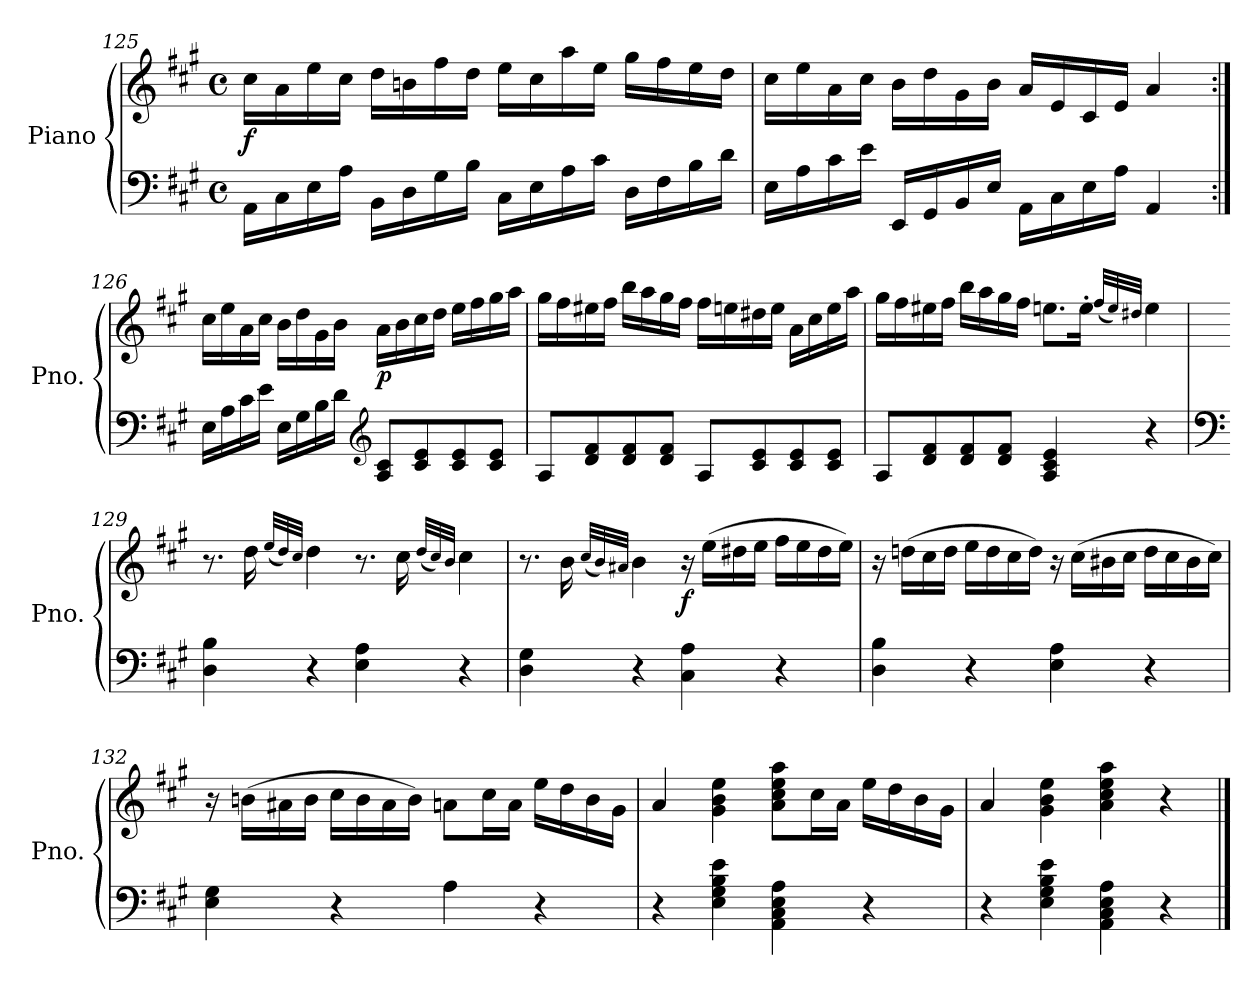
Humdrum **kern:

**kern	**kern	**dynam
*part1	*part1	*part1
*staff2	*staff1	*staff1/2
*I"Piano	*	*
*I'Pno.	*	*
!!LO:LB:g=z
*clefF4	*clefG2	*
*k[f#c#g#]	*k[f#c#g#]	*
*M4/4	*M4/4	*
*met(c)	*met(c)	*
=125	=125	=125
!	!	!LO:DY:b
16AA\LL	16cc#\LL	f
16C#\	16a\	.
16E\	16ee\	.
16A\JJ	16cc#\JJ	.
16BB\LL	16dd\LL	.
16D\	16bn\	.
16G#\	16ff#\	.
16B\JJ	16dd\JJ	.
16C#\LL	16ee\LL	.
16E\	16cc#\	.
16A\	16aa\	.
16c#\JJ	16ee\JJ	.
16D\LL	16gg#\LL	.
16F#\	16ff#\	.
16B\	16ee\	.
16d\JJ	16dd\JJ	.
=126	=126	=126
16E\LL	16cc#\LL	.
16A\	16ee\	.
16c#\	16a\	.
16e\JJ	16cc#\JJ	.
16EE/LL	16b\LL	.
16GG#/	16dd\	.
16BB/	16g#\	.
16E/JJ	16b\JJ	.
16AA\LL	16a/LL	.
16C#\	16e/	.
16E\	16c#/	.
16A\JJ	16e/JJ	.
4AA/	4a/	.
!!LO:LB:g=z
=126X3:|!	=126X3:|!	=126X3:|!
16E\LL	16cc#\LL	.
16A\	16ee\	.
16c#\	16a\	.
16e\JJ	16cc#\JJ	.
16E\LL	16b\LL	.
16G#\	16dd\	.
16B\	16g#\	.
16d\JJ	16b\JJ	.
*clefG2	*	*
!	!	!LO:DY:b
8A/ 8c#/L	16a\LL	p
.	16b\	.
8c#/ 8e/	16cc#\	.
.	16dd\JJ	.
8c#/ 8e/	16ee\LL	.
.	16ff#\	.
8c#/ 8e/J	16gg#\	.
.	16aa\JJ	.
=127	=127	=127
8A/L	16gg#\LL	.
.	16ff#\	.
8d/ 8f#/	16ee#X\	.
.	16ff#\JJ	.
8d/ 8f#/	16bb\LL	.
.	16aa\	.
8d/ 8f#/J	16gg#\	.
.	16ff#\JJ	.
8A/L	16ff#\LL	.
.	16een\	.
8c#/ 8e/	16dd#X\	.
.	16ee\JJ	.
8c#/ 8e/	16a\LL	.
.	16cc#\	.
8c#/ 8e/J	16ee\	.
.	16aa\JJ	.
!!LO:LB:g=z
=128	=128	=128
8A/L	16gg#\LL	.
.	16ff#\	.
8d/ 8f#/	16ee#X\	.
.	16ff#\JJ	.
8d/ 8f#/	16bb\LL	.
.	16aa\	.
8d/ 8f#/J	16gg#\	.
.	16ff#\JJ	.
4A/ 4c#/ 4e/	8.een\L	.
.	16ee'\Jk	.
.	(<32qff#/LLL	.
.	32qee/)	.
.	32qdd#X/JJJ	.
4r	4ee\	.
=129	=129	=129
*clefF4	*	*
4D\ 4B\	8.r	.
.	16dd\	.
.	(<32qee/LLL	.
.	32qdd/)	.
.	32qcc#/JJJ	.
4r	4dd\	.
4E\ 4A\	8.r	.
.	16cc#\	.
.	(<32qdd/LLL	.
.	32qcc#/)	.
.	32qb/JJJ	.
4r	4cc#\	.
=130	=130	=130
4D\ 4G#\	8.r	.
.	16b\	.
.	(<32qcc#/LLL	.
.	32qb/)	.
.	32qa#/JJJ	.
4r	4b\	.
!	!	!LO:DY:b
4C#\ 4A\	16r	f
.	(>16ee\LL	.
.	16dd#X\	.
.	16ee\JJ	.
4r	16ff#\LL	.
.	16ee\	.
.	16dd#\	.
.	16ee\JJ)	.
!!LO:PB:g=z
=131	=131	=131
4D\ 4B\	16r	.
.	(>16ddn\LL	.
.	16cc#\	.
.	16dd\JJ	.
4r	16ee\LL	.
.	16dd\	.
.	16cc#\	.
.	16dd\JJ)	.
4E\ 4A\	16r	.
.	(>16cc#\LL	.
.	16b#X\	.
.	16cc#\JJ	.
4r	16dd\LL	.
.	16cc#\	.
.	16b#\	.
.	16cc#\JJ)	.
=132	=132	=132
4E\ 4G#\	16r	.
.	(>16bn\LL	.
.	16a#X\	.
.	16b\JJ	.
4r	16cc#\LL	.
.	16b\	.
.	16a#\	.
.	16b\JJ)	.
4A\	8an\L	.
.	16cc#\L	.
.	16a\JJ	.
4r	16ee\LL	.
.	16dd\	.
.	16b\	.
.	16g#\JJ	.
=133	=133	=133
4r	4a/	.
4E\ 4G#\ 4B\ 4e\	4g#\ 4b\ 4ee\	.
4AA\ 4C#\ 4E\ 4A\	8a!\ 8cc#\ 8ee\ 8aa\L	.
.	16cc#\L	.
.	16a\JJ	.
4r	16ee\LL	.
.	16dd\	.
.	16b\	.
.	16g#\JJ	.
!!LO:LB:g=z
=134	=134	=134
4r	4a/	.
4E\ 4G#\ 4B\ 4e\	4g#\ 4b\ 4ee\	.
4AA\ 4C#\ 4E\ 4A\	4a\ 4cc#\ 4ee\ 4aa\	.
4r	4r	.
==	==	==
*-	*-	*-
